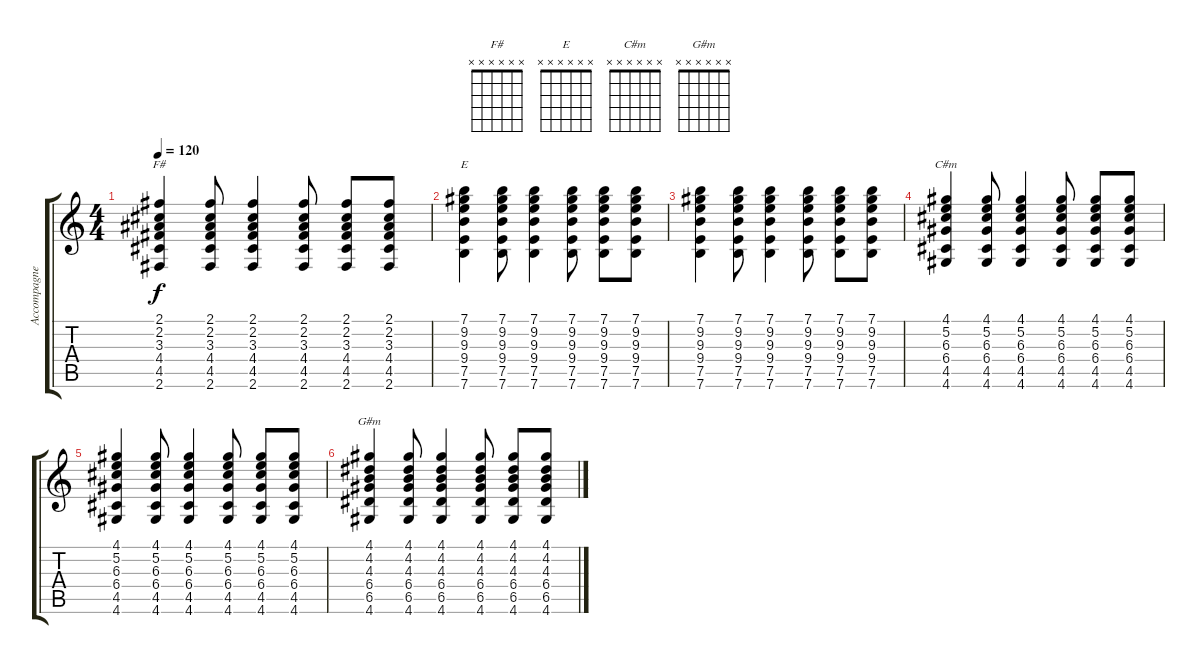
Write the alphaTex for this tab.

\track ("Accompagnement" "Accompagne") {instrument electricguitarmuted}
\staff {score tabs}
\tuning (E4 B3 G3 D3 A2 E2) {hide}
\chord ("F#" x x x x x x) {firstfret 0}
\chord ("E" x x x x x x) {firstfret 0}
\chord ("C#m" x x x x x x) {firstfret 0}
\chord ("G#m" x x x x x x) {firstfret 0}
\ts (4 4)
\tempo 120
\clef g2
\ks c
(2.1 2.2 3.3 4.4 4.5 2.6).4{ch "F#" dy f} (2.1 2.2 3.3 4.4 4.5 2.6).8 (2.1 2.2 3.3 4.4 4.5 2.6).4 (2.1 2.2 3.3 4.4 4.5 2.6).8 (2.1 2.2 3.3 4.4 4.5 2.6).8 (2.1 2.2 3.3 4.4 4.5 2.6).8 |
(7.1 9.2 9.3 9.4 7.5 7.6).4{ch "E"} (7.1 9.2 9.3 9.4 7.5 7.6).8 (7.1 9.2 9.3 9.4 7.5 7.6).4 (7.1 9.2 9.3 9.4 7.5 7.6).8 (7.1 9.2 9.3 9.4 7.5 7.6).8 (7.1 9.2 9.3 9.4 7.5 7.6).8 |
(7.1 9.2 9.3 9.4 7.5 7.6).4 (7.1 9.2 9.3 9.4 7.5 7.6).8 (7.1 9.2 9.3 9.4 7.5 7.6).4 (7.1 9.2 9.3 9.4 7.5 7.6).8 (7.1 9.2 9.3 9.4 7.5 7.6).8 (7.1 9.2 9.3 9.4 7.5 7.6).8 |
(4.1 5.2 6.3 6.4 4.5 4.6).4{ch "C#m"} (4.1 5.2 6.3 6.4 4.5 4.6).8 (4.1 5.2 6.3 6.4 4.5 4.6).4 (4.1 5.2 6.3 6.4 4.5 4.6).8 (4.1 5.2 6.3 6.4 4.5 4.6).8 (4.1 5.2 6.3 6.4 4.5 4.6).8 |
(4.1 5.2 6.3 6.4 4.5 4.6).4 (4.1 5.2 6.3 6.4 4.5 4.6).8 (4.1 5.2 6.3 6.4 4.5 4.6).4 (4.1 5.2 6.3 6.4 4.5 4.6).8 (4.1 5.2 6.3 6.4 4.5 4.6).8 (4.1 5.2 6.3 6.4 4.5 4.6).8 |
(4.1 4.2 4.3 6.4 6.5 4.6).4{ch "G#m"} (4.1 4.2 4.3 6.4 6.5 4.6).8 (4.1 4.2 4.3 6.4 6.5 4.6).4 (4.1 4.2 4.3 6.4 6.5 4.6).8 (4.1 4.2 4.3 6.4 6.5 4.6).8 (4.1 4.2 4.3 6.4 6.5 4.6).8
